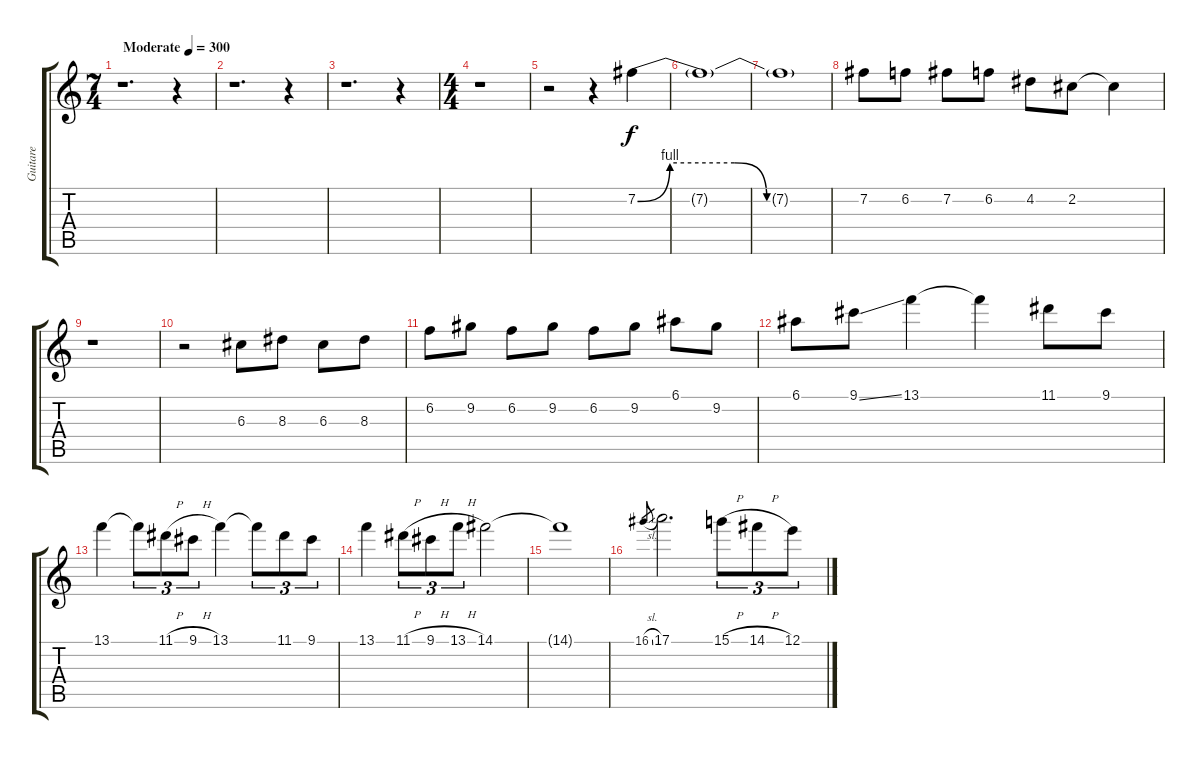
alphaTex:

\track ("Guitare" "Guitare") {instrument overdrivenguitar}
\staff {score tabs}
\tuning (E4 B3 G3 D3 A2 E2) {hide}
\ts (7 4)
\tempo (300 "Moderate")
\clef g2
\ks c
r.1{d dy f instrument overdrivenguitar} r.4 |
r.1{d} r.4 |
r.1{d} r.4 |
\ts (4 4)
r.1 |
r.2 r.4 7.2{be (custom 0 0 10 4 30 4 40 0 60 0)}.4 |
7.2{t}.1 |
7.2{t}.1 |
7.2.8 6.2.8 7.2.8 6.2.8 4.2.8 2.2.8 2.2{t}.4 |
r.1 |
r.2 6.3.8 8.3.8 6.3.8 8.3.8 |
6.2.8 9.2.8 6.2.8 9.2.8 6.2.8 9.2.8 6.1.8 9.2.8 |
6.1.8 9.1{ss}.8 13.1.4 13.1{t}.4 11.1.8 9.1.8 |
13.1.4 13.1{t}.8{tu (3 2)} 11.1{h}.8{tu (3 2)} 9.1{h}.8{tu (3 2)} 13.1.4 13.1{t}.8{tu (3 2)} 11.1.8{tu (3 2)} 9.1.8{tu (3 2)} |
13.1.4 11.1{h}.8{tu (3 2)} 9.1{h}.8{tu (3 2)} 13.1{h}.8{tu (3 2)} 14.1.2 |
14.1{t}.1 |
16.1{sl}.8{gr} 17.1.2{d} 15.1{h}.8{tu (3 2)} 14.1{h}.8{tu (3 2)} 12.1.8{tu (3 2)}
